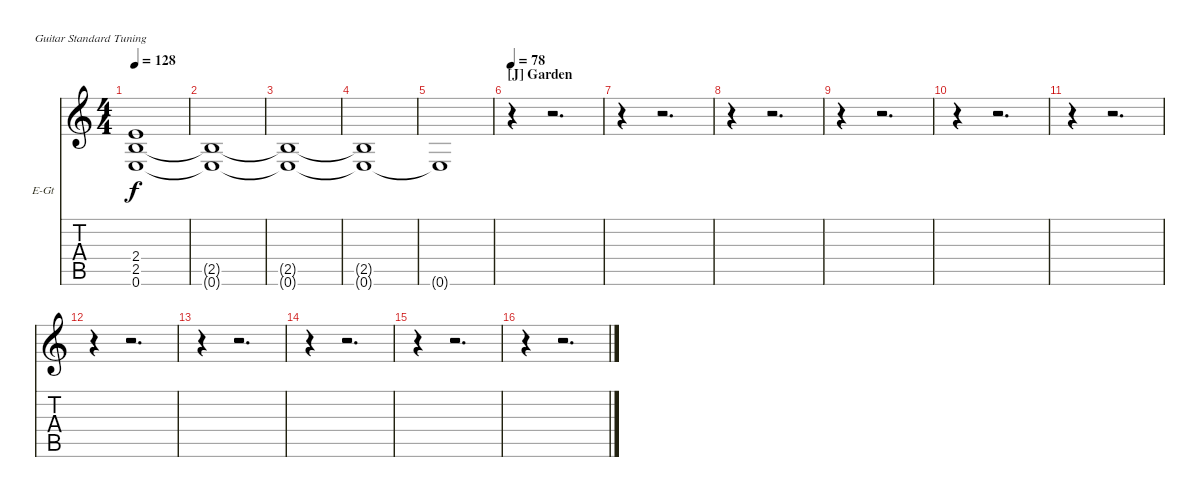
\defaultSystemsLayout 4
\bracketExtendMode nobrackets
\firstSystemTrackNameOrientation horizontal
\otherSystemsTrackNameOrientation horizontal
\track ("Stone Gossard (Drive)" "E-Gt") {instrument overdrivenguitar}
\staff {score tabs}
\tuning (E4 B3 G3 D3 A2 E2)
\ts (4 4)
\tempo 128
\clef g2
\ks c
(2.4 2.5 0.6).1{dy f} |
(2.5{t} 0.6{t}).1 |
(2.5{t} 0.6{t}).1 |
(2.5{t} 0.6{t}).1 |
0.6{t}.1 |
\section ("J" "Garden")
\tempo 78
r.4 r.2{d} |
r.4 r.2{d} |
r.4 r.2{d} |
r.4 r.2{d} |
r.4 r.2{d} |
r.4 r.2{d} |
r.4 r.2{d} |
r.4 r.2{d} |
r.4 r.2{d} |
r.4 r.2{d} |
r.4 r.2{d}
